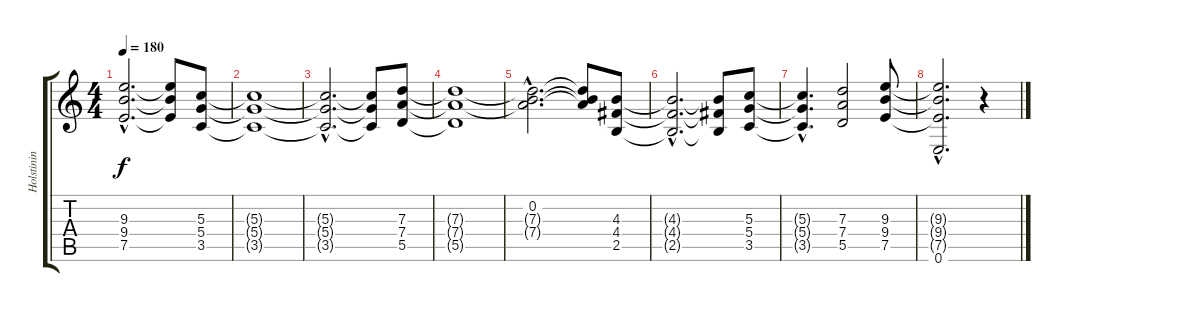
\track ("Holstinin" "Holstinin") {instrument distortionguitar}
\staff {score tabs}
\tuning (E4 B3 G3 D3 A2 E2) {hide}
\ts (4 4)
\tempo 180
\clef g2
\ks c
(9.3{hac t} 9.4{hac t} 7.5{hac t}).2{d dy f} (9.3{t} 9.4{t} 7.5{t}).8 (5.3 5.4 3.5).8 |
(5.3{t} 5.4{t} 3.5{t}).1 |
(5.3{hac t} 5.4{hac t} 3.5{hac t}).2{d} (5.3{t} 5.4{t} 3.5{t}).8 (7.3 7.4 5.5).8 |
(7.3{t} 7.4{t} 5.5{t}).1 |
(0.2{hac} 7.3{hac t} 7.4{hac t}).2{d} (0.2{t} 7.3{t} 7.4{t}).8 (4.3 4.4 2.5).8 |
(4.3{hac t} 4.4{hac t} 2.5{hac t}).2{d} (4.3{t} 4.4{t} 2.5{t}).8 (5.3 5.4 3.5).8 |
(5.3{hac t} 5.4{hac t} 3.5{hac t}).4{d} (7.3 7.4 5.5).2 (9.3 9.4 7.5).8 |
(9.3{hac t} 9.4{hac t} 7.5{hac t} 0.6{hac}).2{d} r.4
